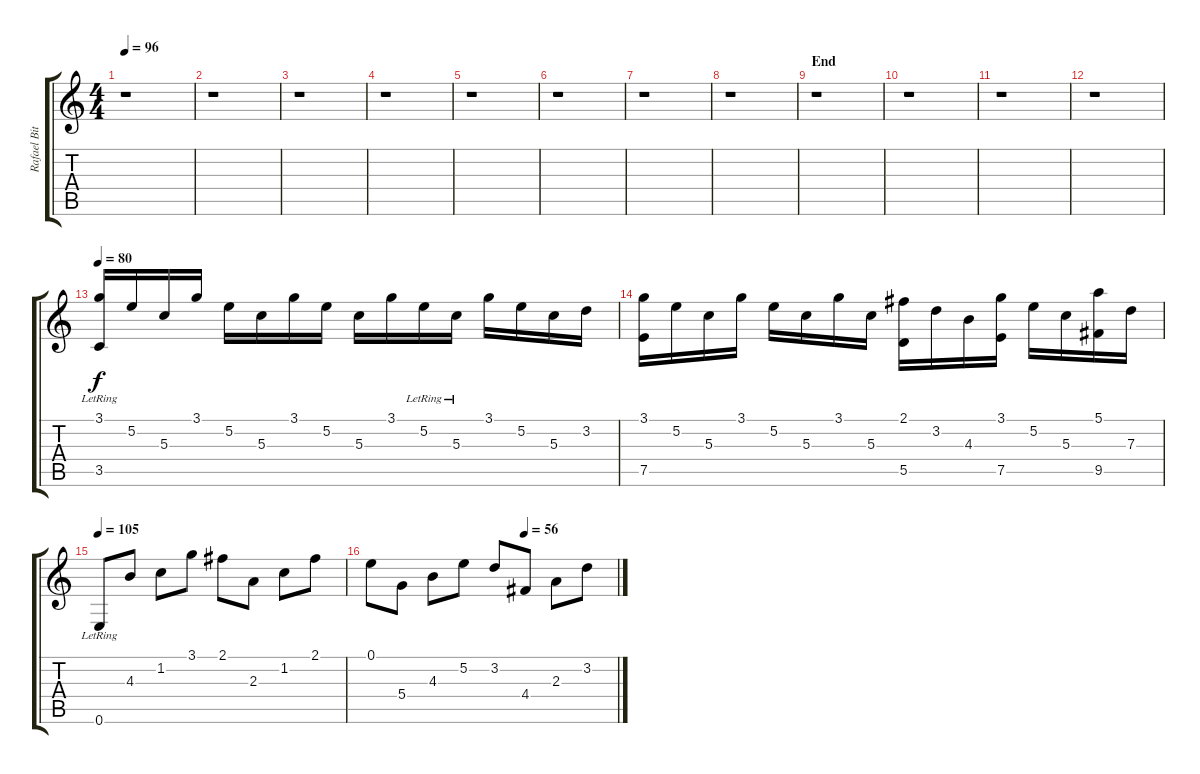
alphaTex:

\track ("Rafael Bittencourt (acoustic)" "Rafael Bit") {instrument acousticguitarsteel}
\staff {score tabs}
\tuning (E4 B3 G3 D3 A2 E2) {hide}
\ts (4 4)
\tempo 96
\clef g2
\ks c
r.1{dy mf} |
r.1 |
r.1 |
r.1 |
r.1 |
r.1 |
r.1 |
r.1 |
\section ("" "End")
r.1 |
r.1 |
r.1 |
r.1 |
\tempo 80
(3.1 3.5{lr}).16{dy f volume 10 instrument acousticguitarsteel} 5.2.16 5.3.16 3.1.16 5.2.16 5.3.16 3.1.16 5.2.16 5.3.16 3.1.16 5.2{lr}.16 5.3{lr}.16 3.1.16 5.2.16 5.3.16 3.2.16 |
(3.1 7.5).16 5.2.16 5.3.16 3.1.16 5.2.16 5.3.16 3.1.16 5.3.16 (2.1 5.5).16 3.2.16 4.3.16 (3.1 7.5).16 5.2.16 5.3.16 (5.1 9.5).16 7.3.16 |
\tempo 105
0.6{lr}.8{volume 12} 4.3.8 1.2.8 3.1.8 2.1.8 2.3.8 1.2.8 2.1.8 |
\tempo (56 0.625)
0.1.8 5.4.8 4.3.8 5.2.8 3.2.8 4.4.8 2.3.8 3.2.8
